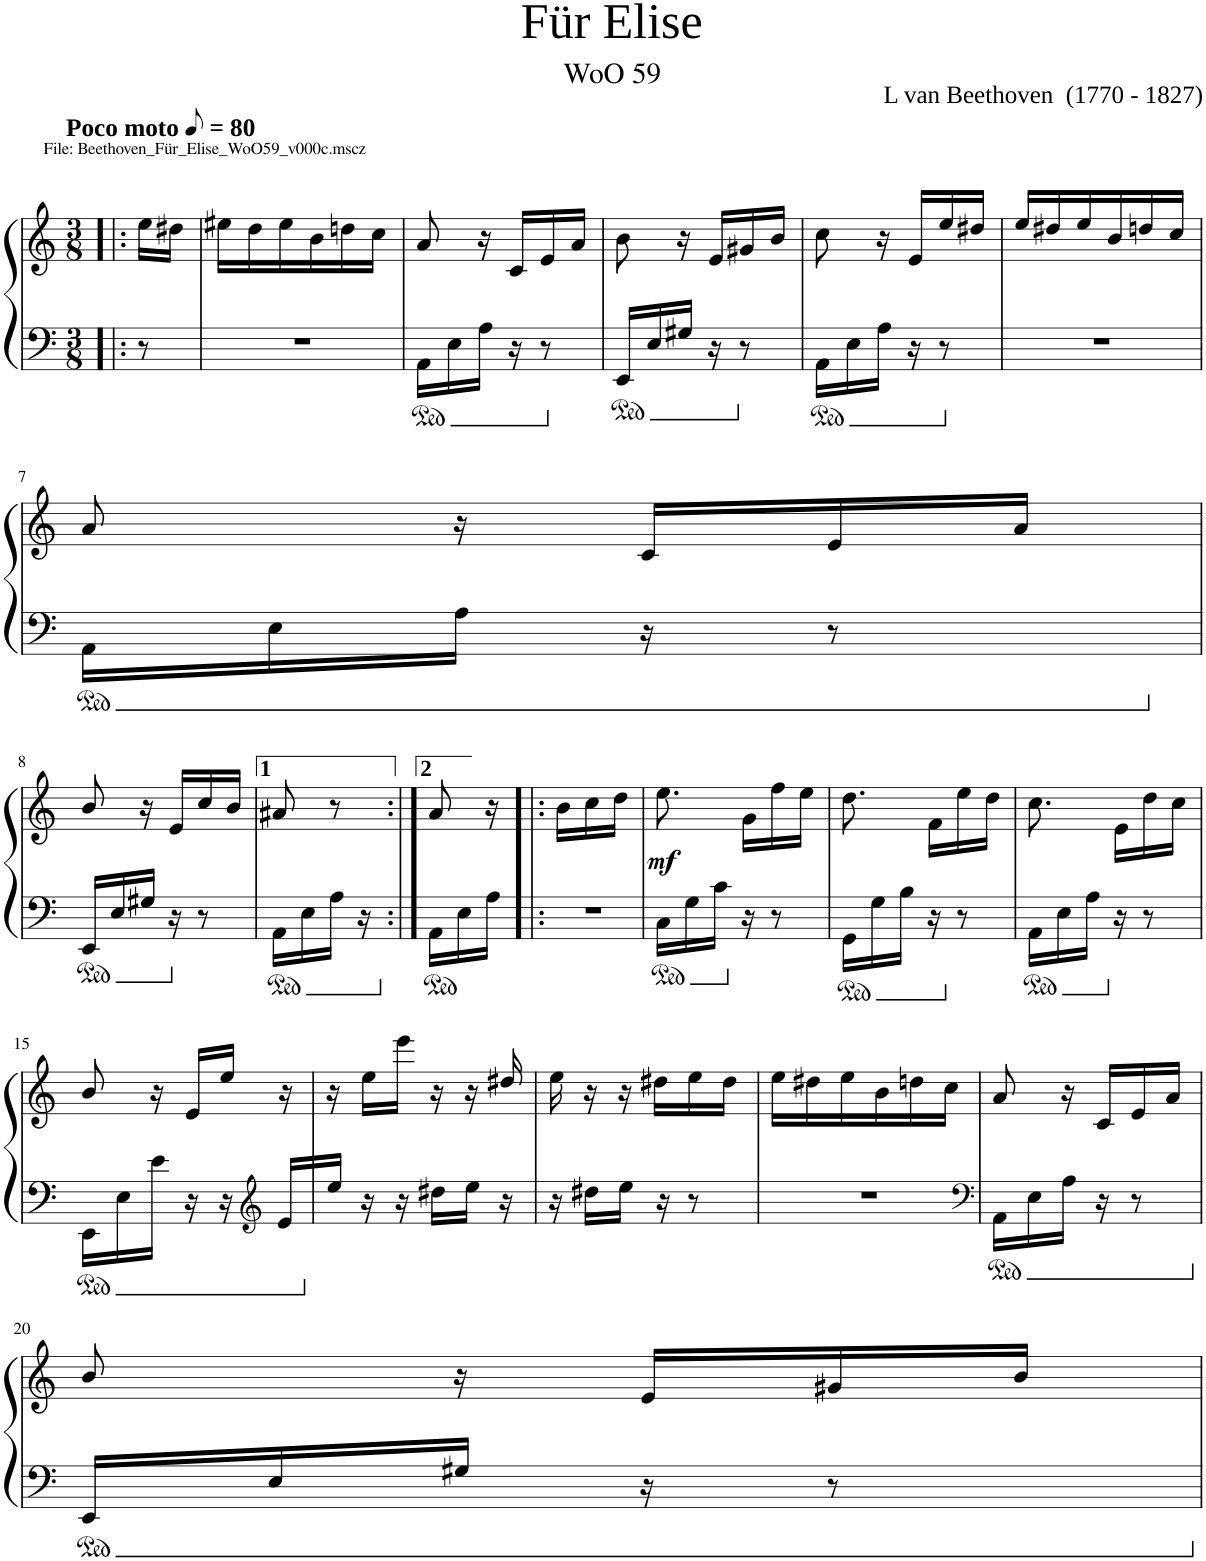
**kern	**kern	**dynam
*part1	*part1	*part1
*staff2	*staff1	*staff1/2
*I"Piano	*	*
*I'Pno	*	*
*clefF4	*clefG2	*
*k[]	*k[]	*
*M3/8	*M3/8	*
*MM40	*MM40	*
=1!|:	=1!|:	=1!|:
!	!LO:TX:a:B:t=Poco moto	!
!	!LO:TX:a:t=File&colon; Beethoven_Für_Elise_WoO59_v000c.mscz	!
8r	16ee\LL	.
.	16dd#X\JJ	.
=2	=2	=2
4.r	16ee#X\LL	.
.	16dd\	.
.	16ee#\	.
.	16b\	.
.	16ddn\	.
.	16cc\JJ	.
=3	=3	=3
16AA\LL	8a/	.
16E\	.	.
16A\JJ	16r	.
16r	16c/LL	.
8r	16e/	.
.	16a/JJ	.
=4	=4	=4
16EE/LL	8b\	.
16E/	.	.
16G#X/JJ	16r	.
16r	16e/LL	.
8r	16g#X/	.
.	16b/JJ	.
=5	=5	=5
16AA\LL	8cc\	.
16E\	.	.
16A\JJ	16r	.
16r	16e/LL	.
8r	16ee/	.
.	16dd#X/JJ	.
=6	=6	=6
4.r	16ee/LL	.
.	16dd#X/	.
.	16ee/	.
.	16b/	.
.	16ddn/	.
.	16cc/JJ	.
!!LO:LB:g=z
=7	=7	=7
16AA\LL	8a/	.
16E\	.	.
16A\JJ	16r	.
16r	16c/LL	.
8r	16e/	.
.	16a/JJ	.
!!LO:LB:g=z
=8	=8	=8
16EE/LL	8b/	.
16E/	.	.
16G#X/JJ	16r	.
16r	16e/LL	.
8r	16cc/	.
.	16b/JJ	.
=9	=9	=9
16AA\LL	8a#X/	.
16E\	.	.
16A\JJ	8r	.
16r	.	.
=10:|!	=10:|!	=10:|!
16AA\LL	8a/	.
16E\	.	.
16A\JJ	16r	.
=11!|:	=11!|:	=11!|:
4.r	16b\LL	.
.	16cc\	.
.	16dd\JJ	.
.	8.ryy	.
=12	=12	=12
!	!	!LO:DY:b
16C\LL	8.ee\	mf
16G\	.	.
16c\JJ	.	.
16r	16g\LL	.
8r	16ff\	.
.	16ee\JJ	.
=13	=13	=13
16GG\LL	8.dd\	.
16G\	.	.
16B\JJ	.	.
16r	16f\LL	.
8r	16ee\	.
.	16dd\JJ	.
=14	=14	=14
16AA\LL	8.cc\	.
16E\	.	.
16A\JJ	.	.
16r	16e\LL	.
8r	16dd\	.
.	16cc\JJ	.
!!LO:LB:g=z
=15	=15	=15
16EE\LL	8b/	.
16E\	.	.
16e\JJ	16r	.
16r	16e/LL	.
16r	16ee/JJ	.
*clefG2	*	*
!LO:N:head=solid	!	!
16e/LL	16r	.
=16	=16	=16
*clefG2	*	*
!LO:N:head=solid	!	!
16ee/JJ	16r	.
16r	16ee\LL	.
16r	16eee\JJ	.
16dd#X\LL	16r	.
16ee\JJ	16r	.
16r	16dd#X/	.
=17	=17	=17
16r	16ee\	.
16dd#X\LL	16r	.
16ee\JJ	16r	.
16r	16dd#X\LL	.
8r	16ee\	.
.	16dd#\JJ	.
=18	=18	=18
4.r	16ee\LL	.
.	16dd#X\	.
.	16ee\	.
.	16b\	.
.	16ddn\	.
.	16cc\JJ	.
=19	=19	=19
*clefF4	*	*
16AA\LL	8a/	.
16E\	.	.
16A\JJ	16r	.
16r	16c/LL	.
8r	16e/	.
.	16a/JJ	.
!!LO:LB:g=z
=20	=20	=20
16EE/LL	8b/	.
16E/	.	.
16G#X/JJ	16r	.
16r	16e/LL	.
8r	16g#X/	.
.	16b/JJ	.
=	=	=
*-	*-	*-
